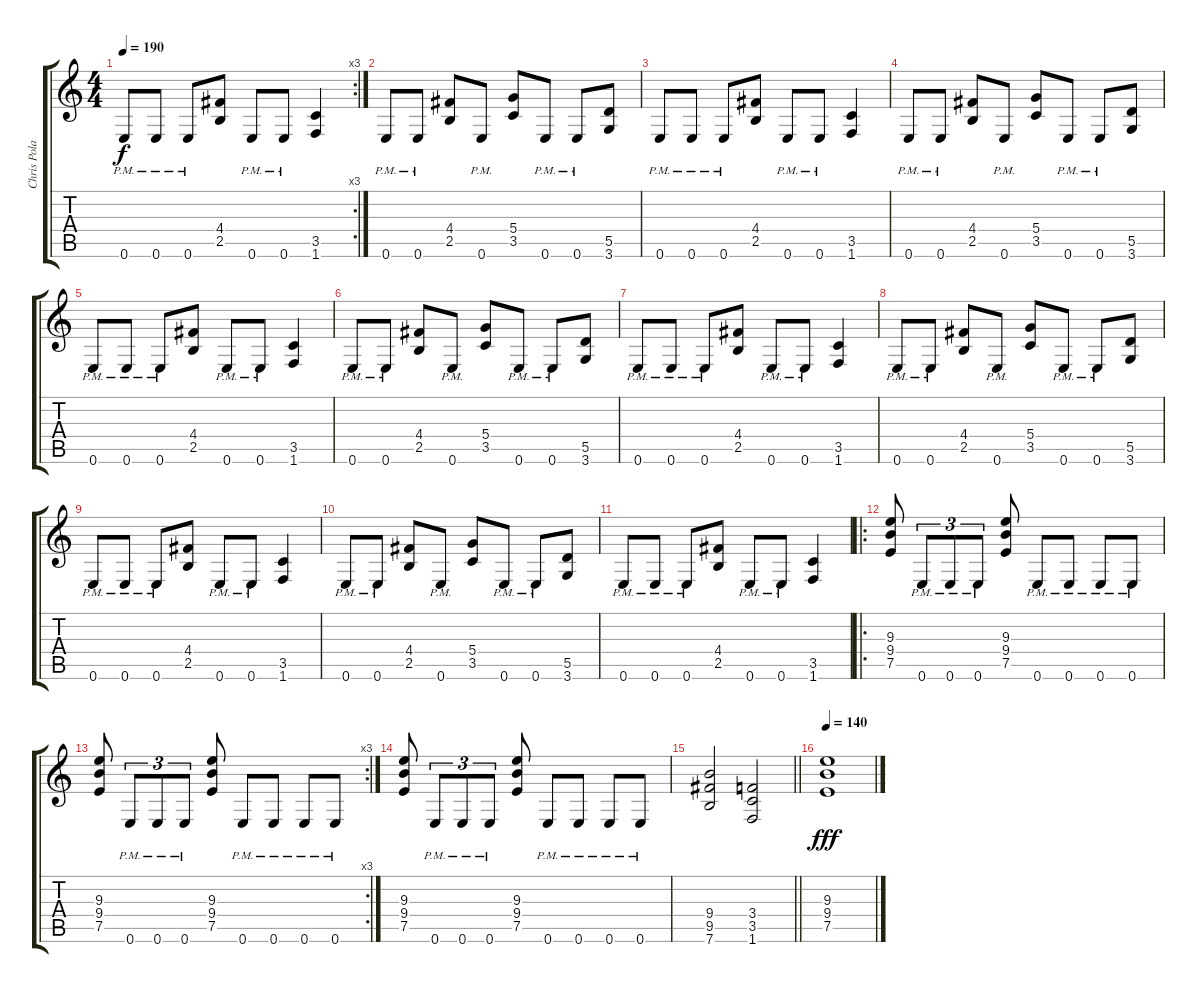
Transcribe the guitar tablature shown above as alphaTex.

\track ("Chris Poland" "Chris Pola") {instrument overdrivenguitar}
\staff {score tabs}
\tuning (E4 B3 G3 D3 A2 E2) {hide}
\rc 3
\ts (4 4)
\tempo 190
\clef g2
\ks c
0.6{pm}.8{dy f} 0.6{pm}.8 0.6{pm}.8 (4.4 2.5).8 0.6{pm}.8 0.6{pm}.8 (3.5 1.6).4 |
0.6{pm}.8 0.6{pm}.8 (4.4 2.5).8 0.6{pm}.8 (5.4 3.5).8 0.6{pm}.8 0.6{pm}.8 (5.5 3.6).8 |
0.6{pm}.8 0.6{pm}.8 0.6{pm}.8 (4.4 2.5).8 0.6{pm}.8 0.6{pm}.8 (3.5 1.6).4 |
0.6{pm}.8 0.6{pm}.8 (4.4 2.5).8 0.6{pm}.8 (5.4 3.5).8 0.6{pm}.8 0.6{pm}.8 (5.5 3.6).8 |
0.6{pm}.8 0.6{pm}.8 0.6{pm}.8 (4.4 2.5).8 0.6{pm}.8 0.6{pm}.8 (3.5 1.6).4 |
0.6{pm}.8 0.6{pm}.8 (4.4 2.5).8 0.6{pm}.8 (5.4 3.5).8 0.6{pm}.8 0.6{pm}.8 (5.5 3.6).8 |
0.6{pm}.8 0.6{pm}.8 0.6{pm}.8 (4.4 2.5).8 0.6{pm}.8 0.6{pm}.8 (3.5 1.6).4 |
0.6{pm}.8 0.6{pm}.8 (4.4 2.5).8 0.6{pm}.8 (5.4 3.5).8 0.6{pm}.8 0.6{pm}.8 (5.5 3.6).8 |
0.6{pm}.8 0.6{pm}.8 0.6{pm}.8 (4.4 2.5).8 0.6{pm}.8 0.6{pm}.8 (3.5 1.6).4 |
0.6{pm}.8 0.6{pm}.8 (4.4 2.5).8 0.6{pm}.8 (5.4 3.5).8 0.6{pm}.8 0.6{pm}.8 (5.5 3.6).8 |
0.6{pm}.8 0.6{pm}.8 0.6{pm}.8 (4.4 2.5).8 0.6{pm}.8 0.6{pm}.8 (3.5 1.6).4 |
\ro
(9.3 9.4 7.5).8 0.6{pm}.8{tu (3 2)} 0.6{pm}.8{tu (3 2)} 0.6{pm}.8{tu (3 2)} (9.3 9.4 7.5).8 0.6{pm}.8 0.6{pm}.8 0.6{pm}.8 0.6{pm}.8 |
\rc 3
(9.3 9.4 7.5).8 0.6{pm}.8{tu (3 2)} 0.6{pm}.8{tu (3 2)} 0.6{pm}.8{tu (3 2)} (9.3 9.4 7.5).8 0.6{pm}.8 0.6{pm}.8 0.6{pm}.8 0.6{pm}.8 |
(9.3 9.4 7.5).8 0.6{pm}.8{tu (3 2)} 0.6{pm}.8{tu (3 2)} 0.6{pm}.8{tu (3 2)} (9.3 9.4 7.5).8 0.6{pm}.8 0.6{pm}.8 0.6{pm}.8 0.6{pm}.8 |
\barLineRight lightlight
(9.4 9.5 7.6).2 (3.4 3.5 1.6).2 |
\tempo 140
(9.3 9.4 7.5).1{dy fff}
